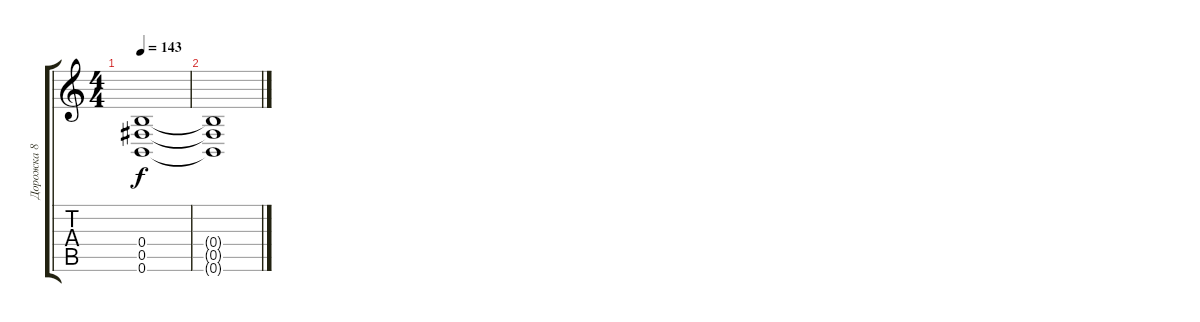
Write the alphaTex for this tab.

\track ("Дорожка 8" "Дорожка 8") {instrument electricguitarclean}
\staff {score tabs}
\tuning (Db4 Ab3 E3 B2 Gb2 B1) {hide}
\ts (4 4)
\tempo 143
\clef g2
\ks c
(0.4 0.5 0.6).1{dy f} |
(0.4{t} 0.5{t} 0.6{t}).1
